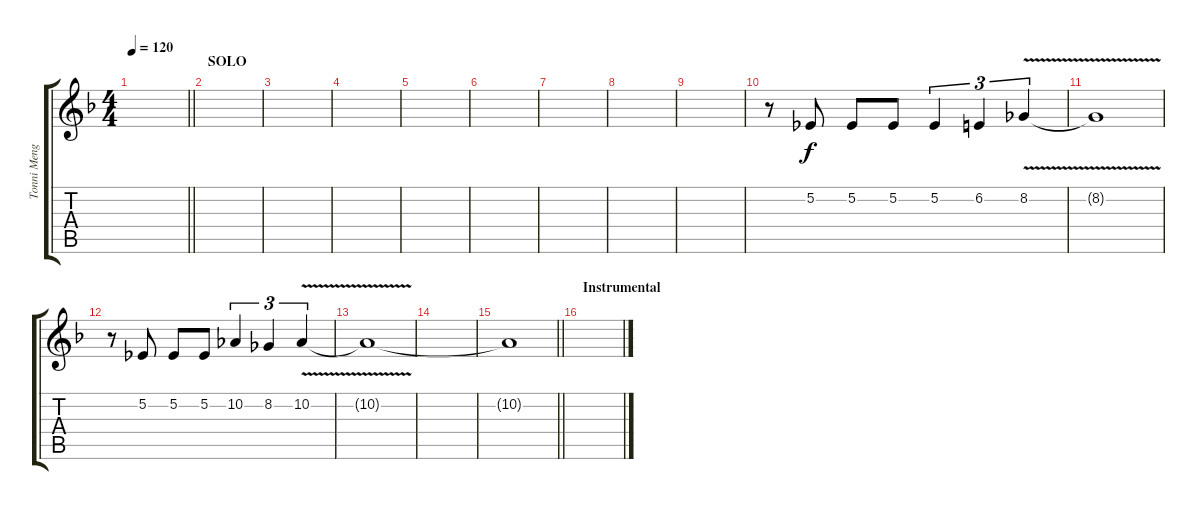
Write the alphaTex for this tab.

\track ("Tonni Menguiano" "Tonni Meng") {instrument lead2sawtooth}
\staff {score tabs}
\tuning (Eb4 Bb3 Gb3 Db3 Ab2 Eb2) {hide}
\ts (4 4)
\tempo 120
\clef g2
\barLineRight lightlight
\ks dminor
|
\section ("" "SOLO")
|
|
|
|
|
|
|
|
r.8 5.2.8 5.2.8 5.2.8 5.2.4{tu (3 2)} 6.2.4{tu (3 2)} 8.2{v}.4{tu (3 2)} |
8.2{t}.1 |
r.8 5.2.8 5.2.8 5.2.8 10.2.4{tu (3 2)} 8.2.4{tu (3 2)} 10.2{v}.4{tu (3 2)} |
10.2{t}.1 |
|
\barLineRight lightlight
10.2{t}.1 |
\section ("" "Instrumental")
